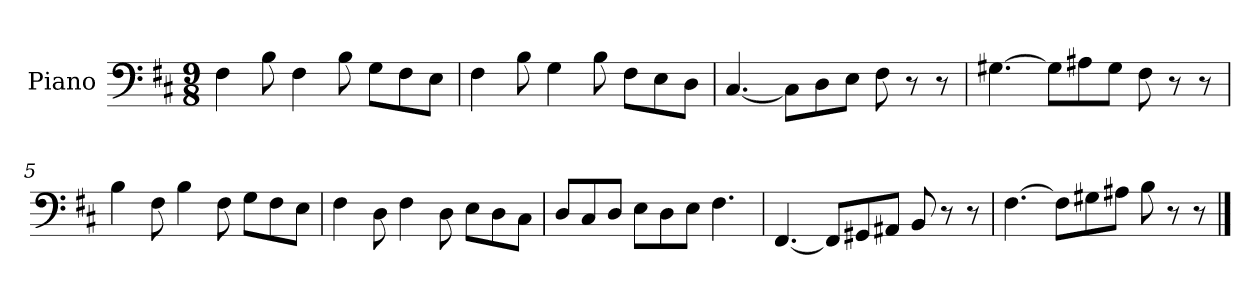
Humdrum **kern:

**kern
*part1
*staff1
*I"Piano
*I'Pno
*clefF4
*k[f#c#]
*M9/8
=1
4F#\
8B\
4F#\
8B\
8G\L
8F#\
8E\J
=2
4F#\
8B\
4G\
8B\
8F#\L
8E\
8D\J
=3
[4.C#/
8C#\L]
8D\
8E\J
8F#\
8r
8r
=4
[4.G#X\
8G#\L]
8A#X\
8G#\J
8F#\
8r
8r
=5
4B\
8F#\
4B\
8F#\
8G\L
8F#\
8E\J
=6
4F#\
8D\
4F#\
8D\
8E\L
8D\
8C#\J
=7
8D/L
8C#/
8D/J
8E\L
8D\
8E\J
4.F#\
=8
[4.FF#/
8FF#/L]
8GG#X/
8AA#X/J
8BB/
8r
8r
=9
[4.F#\
8F#\L]
8G#X\
8A#X\J
8B\
8r
8r
==
*-
